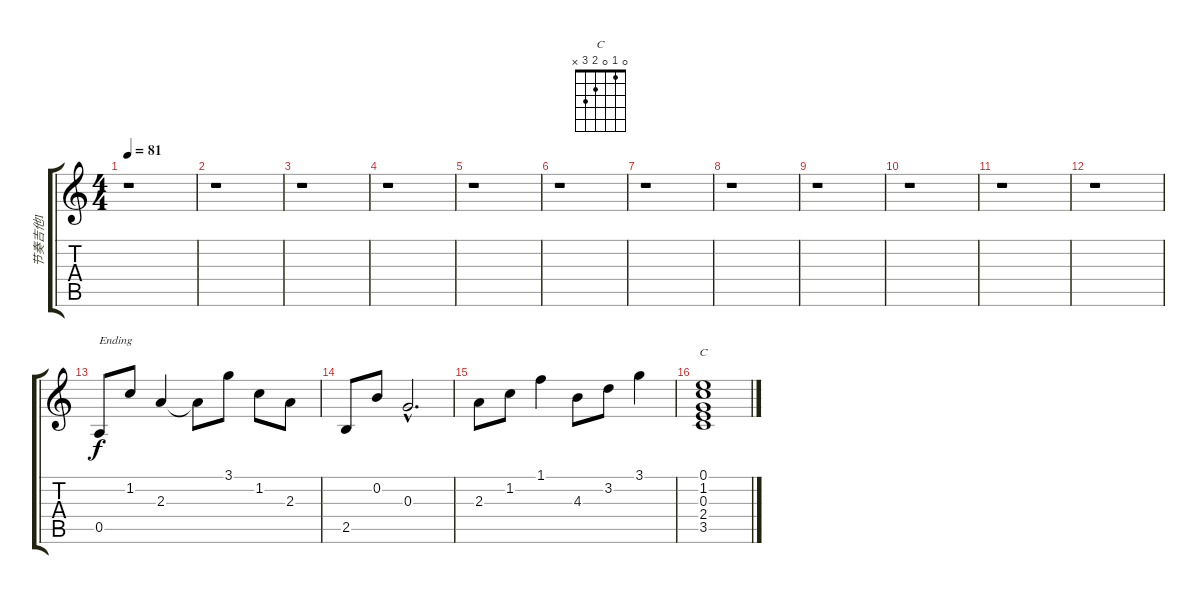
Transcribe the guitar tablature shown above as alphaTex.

\track ("节奏吉他1" "节奏吉他1") {instrument overdrivenguitar}
\staff {score tabs}
\tuning (E4 B3 G3 D3 A2 E2) {hide}
\chord ("C" 0 1 0 2 3 x)
\ts (4 4)
\tempo 81
\clef g2
\ks c
r.1{dy f} |
r.1 |
r.1 |
r.1 |
r.1 |
r.1 |
r.1 |
r.1 |
r.1 |
r.1 |
r.1 |
r.1 |
0.5.8{txt "Ending"} 1.2.8 2.3.4 2.3{t}.8 3.1.8 1.2.8 2.3.8 |
2.5.8 0.2.8 0.3{hac}.2{d} |
2.3.8 1.2.8 1.1.4 4.3.8 3.2.8 3.1.4 |
(0.1 1.2 0.3 2.4 3.5).1{ch "C"}
